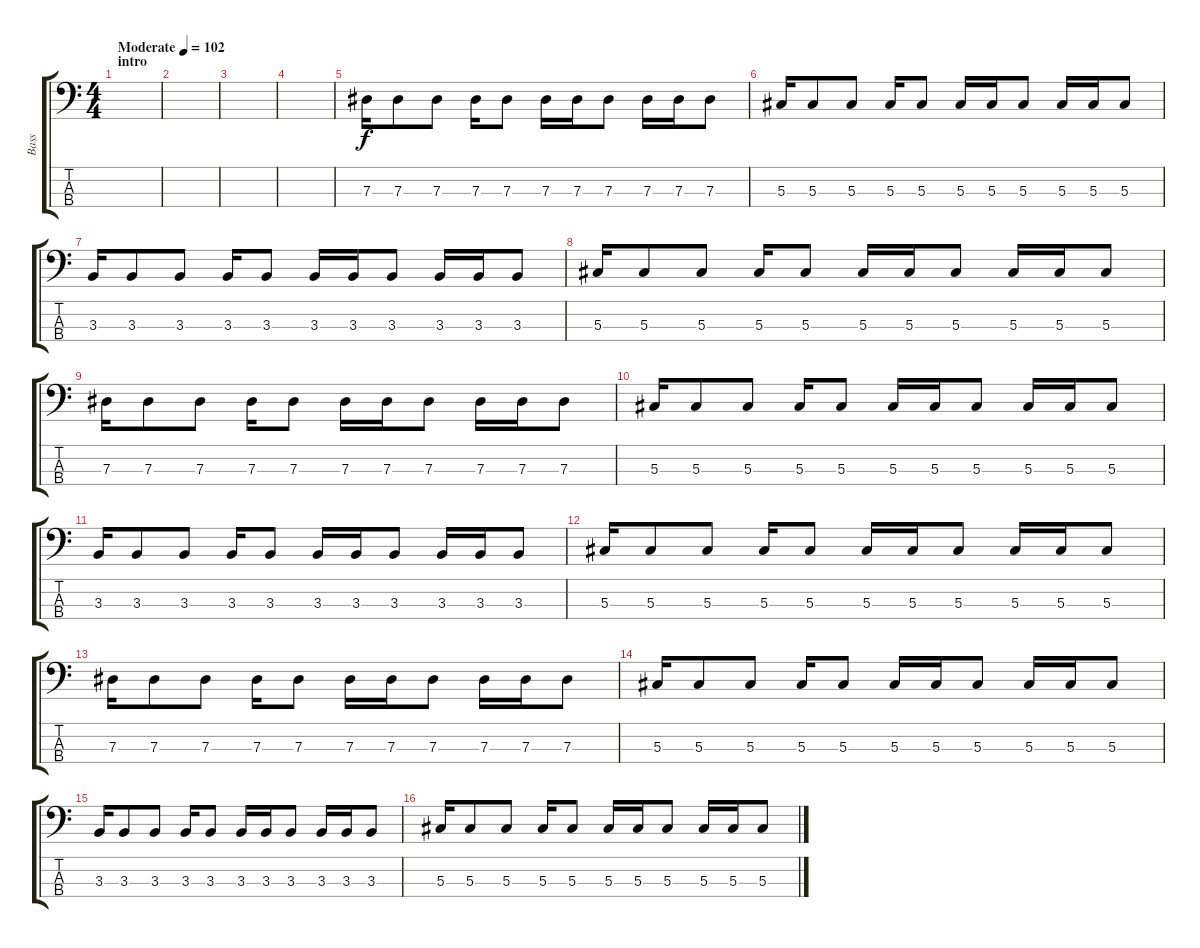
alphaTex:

\track ("Bass" "Bass") {instrument electricbasspick}
\staff {score tabs}
\tuning (Gb2 Db2 Ab1 Db1) {hide}
\ts (4 4)
\section ("" "intro")
\tempo (102 "Moderate")
\clef f4
\ks c
|
|
|
|
7.3.16 7.3.8 7.3.8 7.3.16 7.3.8 7.3.16 7.3.16 7.3.8 7.3.16 7.3.16 7.3.8 |
5.3.16 5.3.8 5.3.8 5.3.16 5.3.8 5.3.16 5.3.16 5.3.8 5.3.16 5.3.16 5.3.8 |
3.3.16 3.3.8 3.3.8 3.3.16 3.3.8 3.3.16 3.3.16 3.3.8 3.3.16 3.3.16 3.3.8 |
5.3.16 5.3.8 5.3.8 5.3.16 5.3.8 5.3.16 5.3.16 5.3.8 5.3.16 5.3.16 5.3.8 |
7.3.16 7.3.8 7.3.8 7.3.16 7.3.8 7.3.16 7.3.16 7.3.8 7.3.16 7.3.16 7.3.8 |
5.3.16 5.3.8 5.3.8 5.3.16 5.3.8 5.3.16 5.3.16 5.3.8 5.3.16 5.3.16 5.3.8 |
3.3.16 3.3.8 3.3.8 3.3.16 3.3.8 3.3.16 3.3.16 3.3.8 3.3.16 3.3.16 3.3.8 |
5.3.16 5.3.8 5.3.8 5.3.16 5.3.8 5.3.16 5.3.16 5.3.8 5.3.16 5.3.16 5.3.8 |
7.3.16 7.3.8 7.3.8 7.3.16 7.3.8 7.3.16 7.3.16 7.3.8 7.3.16 7.3.16 7.3.8 |
5.3.16 5.3.8 5.3.8 5.3.16 5.3.8 5.3.16 5.3.16 5.3.8 5.3.16 5.3.16 5.3.8 |
3.3.16 3.3.8 3.3.8 3.3.16 3.3.8 3.3.16 3.3.16 3.3.8 3.3.16 3.3.16 3.3.8 |
5.3.16 5.3.8 5.3.8 5.3.16 5.3.8 5.3.16 5.3.16 5.3.8 5.3.16 5.3.16 5.3.8
